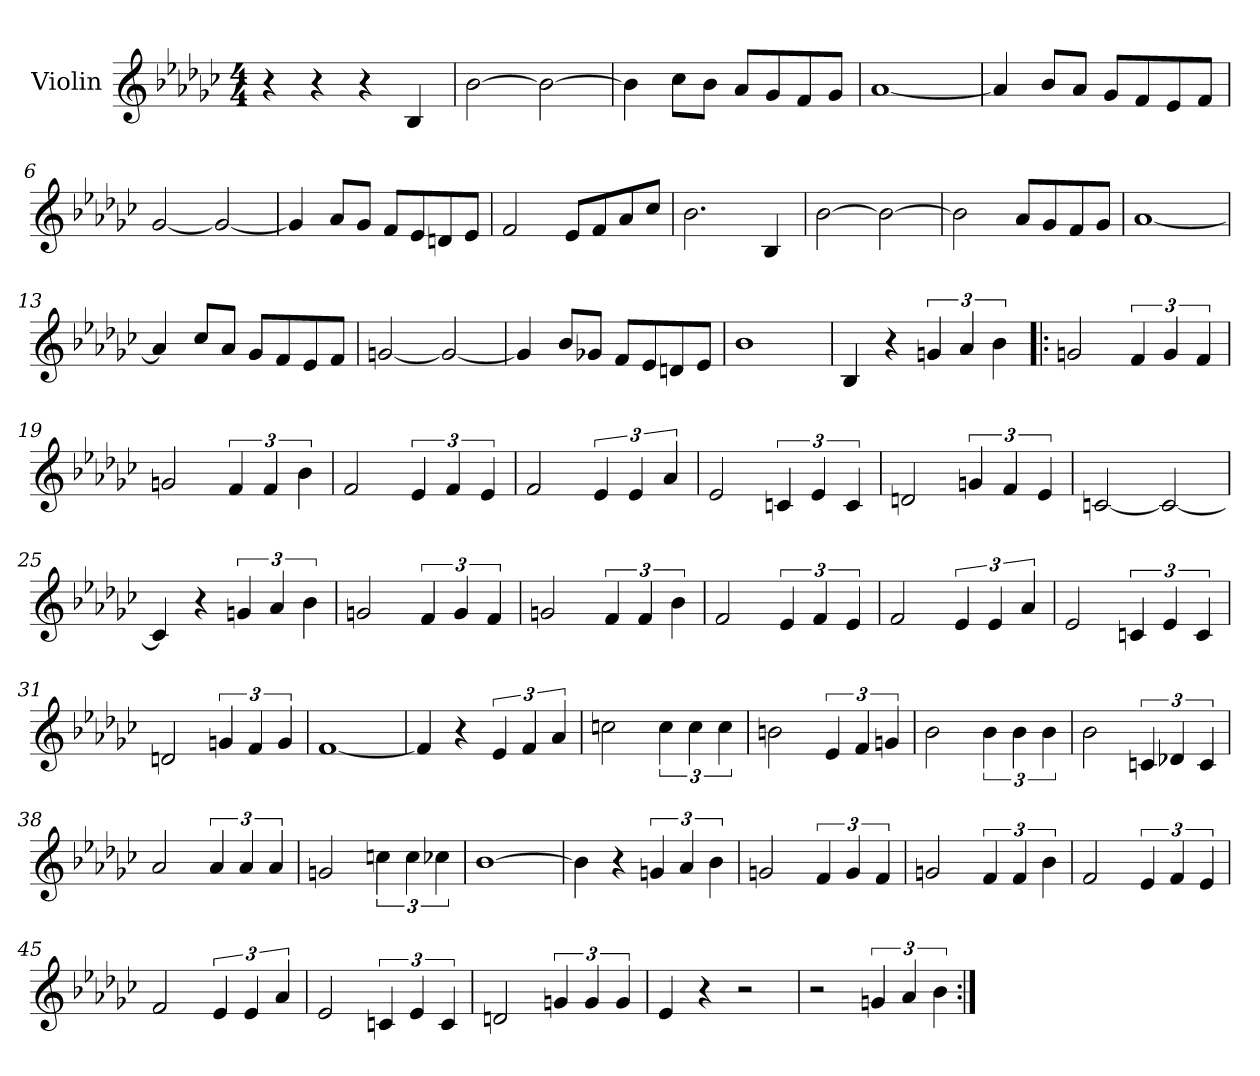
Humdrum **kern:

**kern
*part1
*staff1
*I"Violin
*I'Vln
*clefG2
*k[b-e-a-d-g-c-]
*G-:
*M4/4
=1
4r
4r
4r
4B-/
=2
[2b-\
2b-\_
=3
4b-\]
8cc-\L
8b-\J
8a-/L
8g-/
8f/
8g-/J
=4
[1a-
=5
4a-/]
8b-/L
8a-/J
8g-/L
8f/
8e-/
8f/J
!!LO:LB:g=z
=6
[2g-/
2g-/_
=7
4g-/]
8a-/L
8g-/J
8f/L
8e-/
8dn/
8e-/J
=8
2f/
8e-/L
8f/
8a-/
8cc-/J
=9
2.b-\
4B-/
=10
[2b-\
2b-\_
=11
2b-\]
8a-/L
8g-/
8f/
8g-/J
!!LO:LB:g=z
=12
[1a-
=13
4a-/]
8cc-/L
8a-/J
8g-/L
8f/
8e-/
8f/J
=14
[2gn/
2g/_
=15
4g/]
8b-/L
8g-X/J
8f/L
8e-/
8dn/
8e-/J
=16
1b-
=17
4B-/
4r
6gn/
6a-/
6b-\
!!LO:LB:g=z
=18!|:
2g/
6f/
6g/
6f/
=19
2g/
6f/
6f/
6b-\
=20
2f/
6e-/
6f/
6e-/
=21
2f/
6e-/
6e-/
6a-/
=22
2e-/
6c/
6e-/
6c/
=23
2d/
6g/
6f/
6e-/
!!LO:LB:g=z
=24
[2c/
2c/_
=25
4c/]
4r
6g/
6a-/
6b-\
=26
2g/
6f/
6g/
6f/
=27
2g/
6f/
6f/
6b-\
=28
2f/
6e-/
6f/
6e-/
=29
2f/
6e-/
6e-/
6a-/
!!LO:LB:g=z
=30
2e-/
6c/
6e-/
6c/
=31
2d/
6g/
6f/
6g/
=32
[1f
=33
4f/]
4r
6e-/
6f/
6a-/
=34
2cc\
6cc\
6cc\
6cc\
=35
2bn\
6e-/
6f/
6g/
!!LO:LB:g=z
=36
2b-\
6b-\
6b-\
6b-\
=37
2b-\
6c/
6d-X/
6c/
=38
2a-/
6a-/
6a-/
6a-/
=39
2g/
6cc\
6cc\
6cc-X\
=40
[1b-
=41
4b-\]
4r
6g/
6a-/
6b-\
!!LO:LB:g=z
=42
2g/
6f/
6g/
6f/
=43
2g/
6f/
6f/
6b-\
=44
2f/
6e-/
6f/
6e-/
=45
2f/
6e-/
6e-/
6a-/
!!LO:LB:g=z
=46
2e-/
6c/
6e-/
6c/
=47
2d/
6g/
6g/
6g/
=48
4e-/
4r
2r
=49
2r
6g/
6a-/
6b-\
=:|!
*-
